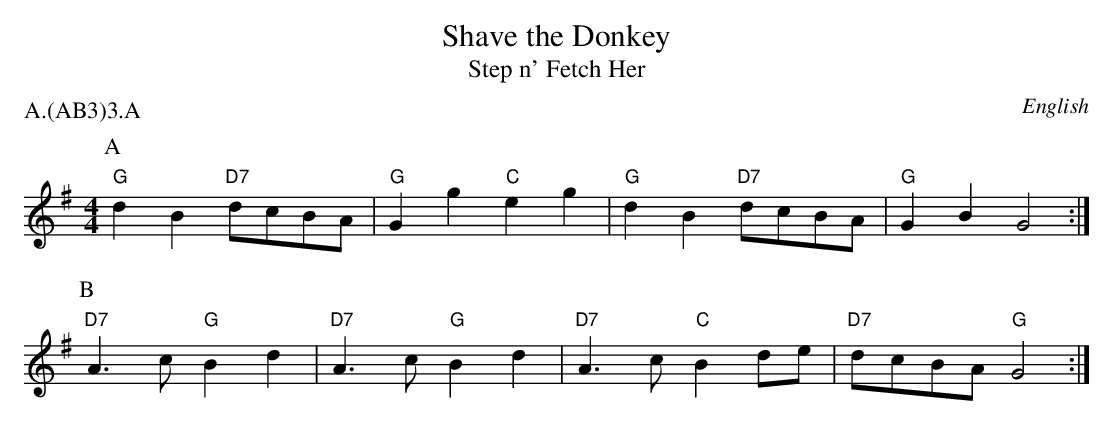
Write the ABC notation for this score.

X:1
T:Shave the Donkey
T:Step n' Fetch Her
M:4/4
O:English
P:A.(AB3)3.A
K:G
P:A
"G" d2 B2 "D7" dcBA | "G" G2 g2 "C" e2 g2 |\
"G" d2 B2 "D7" dcBA | "G" G2 B2 G4 :|
P:B
"D7" A3 c "G" B2 d2 | "D7" A3 c "G"  B2 d2 |\
"D7" A3 c "C" B2 de | "D7" dcBA  "G" G4 :|
